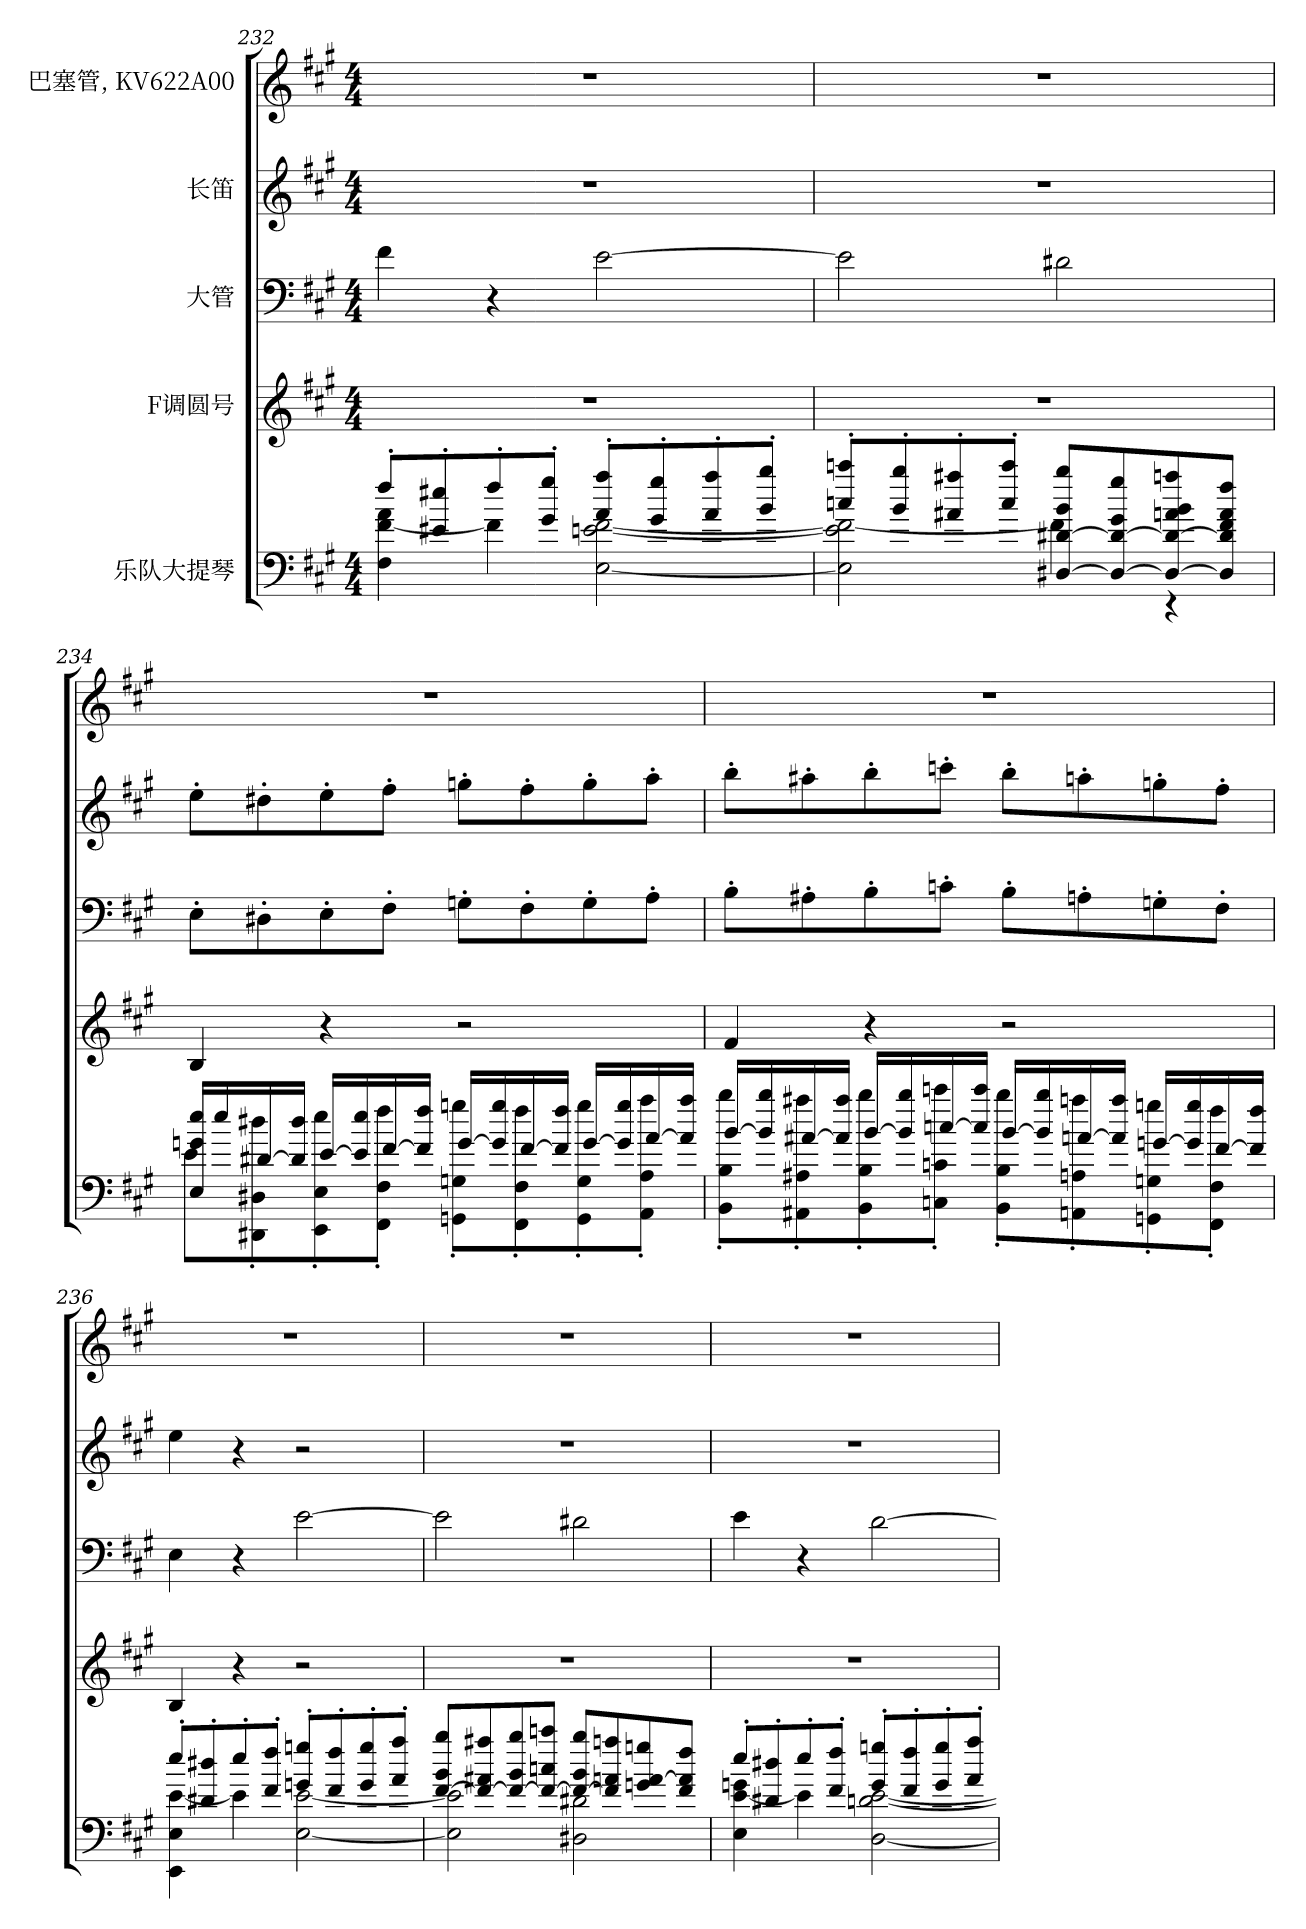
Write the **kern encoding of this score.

**kern	**kern	**kern	**kern	**kern
*part5	*part4	*part3	*part2	*part1
*staff5	*staff4	*staff3	*staff2	*staff1
*I"乐队大提琴	*I"F调圆号	*I"大管	*I"长笛	*I"巴塞管, KV622A00
*clefF4	*clefG2	*clefF4	*clefG2	*clefG2
*	*ITrd4c7	*	*	*ITrd4c7
*k[f#c#g#]	*k[f#c#]	*k[f#c#g#]	*k[f#c#g#]	*k[f#c#]
*M4/4	*M4/4	*M4/4	*M4/4	*M4/4
=232	=232	=232	=232	=232
*^	*	*	*	*
8ff#'/L	4F#\ [4f#\ 4a\	1r	4f#\	1r	1r
8e#X/' 8ee#X/'	.	.	.	.	.
8ff#'/	4f#\]	.	4r	.	.
8g#/' 8gg#/'J	.	.	.	.	.
8a/' 8aa/'L	[2E\ [2en\ [2f#\	.	[2e\	.	.
8g#/' 8gg#/'	.	.	.	.	.
8a/' 8aa/'	.	.	.	.	.
8b/' 8bb/'J	.	.	.	.	.
!!LO:LB:g=z
=233	=233	=233	=233	=233	=233
8ccn/' 8cccn/'L	2E\] 2e\] 2f#\_	1r	2e\]	1r	1r
8b/' 8bb/'	.	.	.	.	.
8a#X/' 8aa#X/'	.	.	.	.	.
8cc/' 8ccc/'J	.	.	.	.	.
[8D#X/ [8d#X/ 8b/ 8bb/L	4f#\]	.	2d#X\	.	.
8D#/_ 8d#/_ 8g#/ 8gg#/	.	.	.	.	.
8D#/_ 8d#/_ 8an/ 8b/ 8aan/	4r	.	.	.	.
8D#/] 8d#/] 8f#/ 8a/ 8ff#/J	.	.	.	.	.
=234	=234	=234	=234	=234	=234
16E/ 16gn/ 16ee/LL	8e\L	4E/	8E'\L	8ee'\L	1r
16ee/	.	.	.	.	.
[16d#X/	8DD#X\' 8D#X\' 8dd#X\'	.	8D#X'\	8dd#X'\	.
16d#/] 16dd#/JJ	.	.	.	.	.
[16e/LL	8EE\' 8E\' 8ee\'	4r	8E'\	8ee'\	.
16e/] 16ee/	.	.	.	.	.
[16f#/	8FF#\' 8F#\' 8ff#\'J	.	8F#'\J	8ff#'\J	.
16f#/] 16ff#/JJ	.	.	.	.	.
[16g/LL	8GGn\' 8Gn\' 8ggn\'L	2r	8Gn'\L	8ggn'\L	.
16g/] 16gg/	.	.	.	.	.
[16f#/	8FF#\' 8F#\' 8ff#\'	.	8F#'\	8ff#'\	.
16f#/] 16ff#/JJ	.	.	.	.	.
[16g/LL	8GG\' 8G\' 8gg\'	.	8G'\	8gg'\	.
16g/] 16gg/	.	.	.	.	.
[16a/	8AA\' 8A\' 8aa\'J	.	8A'\J	8aa'\J	.
16a/] 16aa/JJ	.	.	.	.	.
!!LO:PB:g=z
=235	=235	=235	=235	=235	=235
[16b/LL	8BB\' 8B\' 8bb\'L	4B/	8B'\L	8bb'\L	1r
16b/] 16bb/	.	.	.	.	.
[16a#X/	8AA#X\' 8A#X\' 8aa#X\'	.	8A#X'\	8aa#X'\	.
16a#/] 16aa#/JJ	.	.	.	.	.
[16b/LL	8BB\' 8B\' 8bb\'	4r	8B'\	8bb'\	.
16b/] 16bb/	.	.	.	.	.
[16ccn/	8Cn\' 8cn\' 8cccn\'J	.	8cn'\J	8cccn'\J	.
16cc/] 16ccc/JJ	.	.	.	.	.
[16b/LL	8BB\' 8B\' 8bb\'L	2r	8B'\L	8bb'\L	.
16b/] 16bb/	.	.	.	.	.
[16an/	8AAn\' 8An\' 8aan\'	.	8An'\	8aan'\	.
16a/] 16aa/JJ	.	.	.	.	.
[16gn/LL	8GGn\' 8Gn\' 8ggn\'	.	8Gn'\	8ggn'\	.
16g/] 16gg/	.	.	.	.	.
[16f#/	8FF#\' 8F#\' 8ff#\'J	.	8F#'\J	8ff#'\J	.
16f#/] 16ff#/JJ	.	.	.	.	.
=236	=236	=236	=236	=236	=236
8ee'/L	4EE\ 4E\ [4e\	4E/	4E\	4ee\	1r
8d#X/' 8dd#X/'	.	.	.	.	.
8ee'/	4e\]	4r	4r	4r	.
8f#/' 8ff#/'J	.	.	.	.	.
8gn/' 8ggn/'L	[2E\ [2e\	2r	[2e\	2r	.
8f#/' 8ff#/'	.	.	.	.	.
8g/' 8gg/'	.	.	.	.	.
8a/' 8aa/'J	.	.	.	.	.
!!LO:LB:g=z
=237	=237	=237	=237	=237	=237
[8f#/ 8b/ 8bb/L	2E\] 2e\]	1r	2e\]	1r	1r
8f#/_ 8a#X/ 8aa#X/	.	.	.	.	.
8f#/_ 8b/ 8bb/	.	.	.	.	.
8f#/_ 8ccn/ 8cccn/J	.	.	.	.	.
8f#/_ 8b/ 8bb/L	2D#X\ 2d#X\	.	2d#X\	.	.
8f#/] 8an/ 8aan/	.	.	.	.	.
8gn/ [8a/ 8ggn/	.	.	.	.	.
8f#/ 8a/] 8ff#/J	.	.	.	.	.
=238	=238	=238	=238	=238	=238
8ee'/L	4E\ [4e\ 4gn\	1r	4e\	1r	1r
8d#X/' 8dd#X/'	.	.	.	.	.
8ee'/	4e\]	.	4r	.	.
8f#/' 8ff#/'J	.	.	.	.	.
8g/' 8ggn/'L	[2D\ [2dn\ [2e\	.	[2d\	.	.
8f#/' 8ff#/'	.	.	.	.	.
8g/' 8gg/'	.	.	.	.	.
8a/' 8aa/'J	.	.	.	.	.
*v	*v	*	*	*	*
=	=	=	=	=
*-	*-	*-	*-	*-
